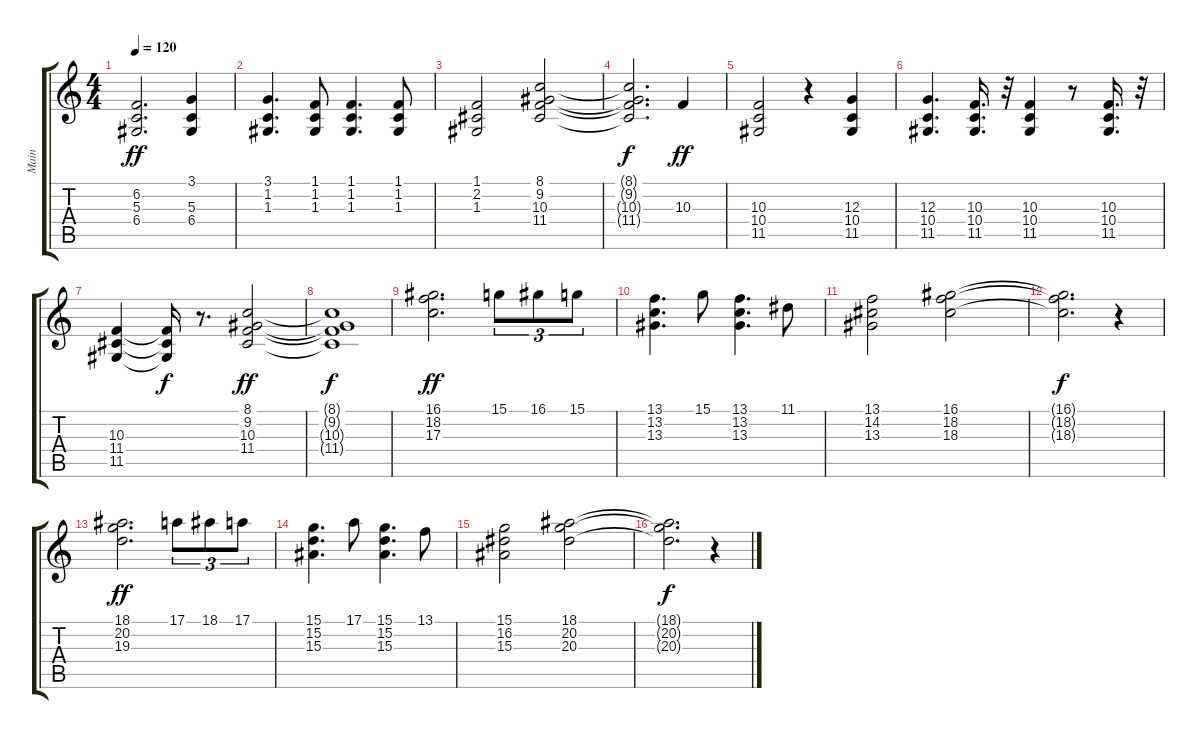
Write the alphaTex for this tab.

\track ("Main" "Main") {instrument churchorgan}
\staff {score tabs}
\tuning (E4 B3 G3 D3 A2 E2) {hide}
\ts (4 4)
\tempo 120
\clef g2
\ks c
(6.2 5.3 6.4).2{d dy ff volume 15} (3.1 5.3 6.4).4{volume 15} |
(3.1 1.2 1.3).4{d volume 14} (1.1 1.2 1.3).8 (1.1 1.2 1.3).4{d} (1.1 1.2 1.3).8 |
(1.1 2.2 1.3).2 (8.1 9.2 10.3 11.4).2 |
(8.1{t} 9.2{t} 10.3{t} 11.4{t}).2{d dy f} 10.3.4{dy ff volume 15} |
(10.3 10.4 11.5).2{volume 14} r.4 (12.3 10.4 11.5).4{volume 14} |
(12.3 10.4 11.5).4{d} (10.3 10.4 11.5).16{d} r.32 (10.3 10.4 11.5).4 r.8 (10.3 10.4 11.5).16{d} r.32 |
(10.3 11.4 11.5).4{volume 14} (10.3{t} 11.4{t} 11.5{t}).16{dy f} r.8{d} (8.1 9.2 10.3 11.4).2{dy ff volume 15} |
(8.1{t} 9.2{t} 10.3{t} 11.4{t}).1{dy f} |
(16.1 18.2 17.3).2{d dy ff volume 15} 15.1.8{tu (3 2)} 16.1.8{tu (3 2)} 15.1.8{tu (3 2)} |
(13.1 13.2 13.3).4{d} 15.1.8 (13.1 13.2 13.3).4{d} 11.1.8 |
(13.1 14.2 13.3).2 (16.1 18.2 18.3).2 |
(16.1{t} 18.2{t} 18.3{t}).2{d dy f} r.4 |
(18.1 20.2 19.3).2{d dy ff} 17.1.8{tu (3 2)} 18.1.8{tu (3 2)} 17.1.8{tu (3 2)} |
(15.1 15.2 15.3).4{d} 17.1.8 (15.1 15.2 15.3).4{d} 13.1.8 |
(15.1 16.2 15.3).2 (18.1 20.2 20.3).2 |
(18.1{t} 20.2{t} 20.3{t}).2{d dy f} r.4
